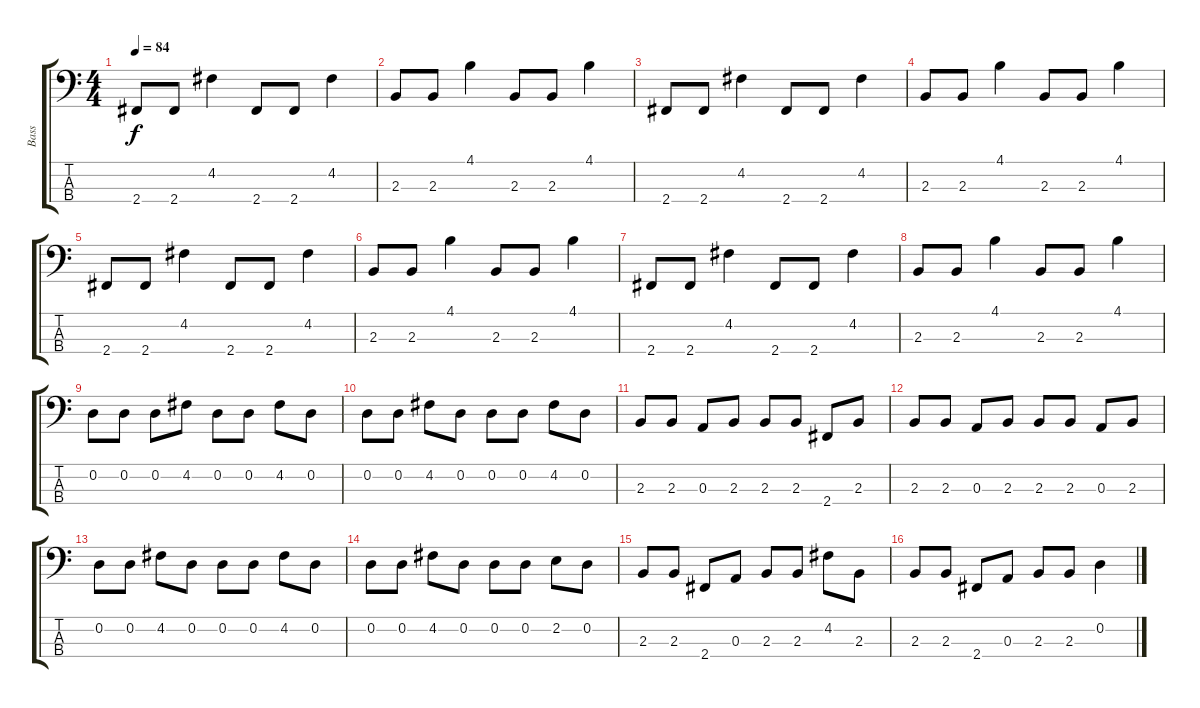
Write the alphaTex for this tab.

\track ("Bass" "Bass") {instrument electricbassfinger}
\staff {score tabs}
\tuning (G2 D2 A1 E1) {hide}
\ts (4 4)
\tempo 84
\clef f4
\ks c
2.4.8{dy f} 2.4.8 4.2.4 2.4.8 2.4.8 4.2.4 |
2.3.8 2.3.8 4.1.4 2.3.8 2.3.8 4.1.4 |
2.4.8 2.4.8 4.2.4 2.4.8 2.4.8 4.2.4 |
2.3.8 2.3.8 4.1.4 2.3.8 2.3.8 4.1.4 |
2.4.8 2.4.8 4.2.4 2.4.8 2.4.8 4.2.4 |
2.3.8 2.3.8 4.1.4 2.3.8 2.3.8 4.1.4 |
2.4.8 2.4.8 4.2.4 2.4.8 2.4.8 4.2.4 |
2.3.8 2.3.8 4.1.4 2.3.8 2.3.8 4.1.4 |
0.2.8 0.2.8 0.2.8 4.2.8 0.2.8 0.2.8 4.2.8 0.2.8 |
0.2.8 0.2.8 4.2.8 0.2.8 0.2.8 0.2.8 4.2.8 0.2.8 |
2.3.8 2.3.8 0.3.8 2.3.8 2.3.8 2.3.8 2.4.8 2.3.8 |
2.3.8 2.3.8 0.3.8 2.3.8 2.3.8 2.3.8 0.3.8 2.3.8 |
0.2.8 0.2.8 4.2.8 0.2.8 0.2.8 0.2.8 4.2.8 0.2.8 |
0.2.8 0.2.8 4.2.8 0.2.8 0.2.8 0.2.8 2.2.8 0.2.8 |
2.3.8 2.3.8 2.4.8 0.3.8 2.3.8 2.3.8 4.2.8 2.3.8 |
2.3.8 2.3.8 2.4.8 0.3.8 2.3.8 2.3.8 0.2.4
